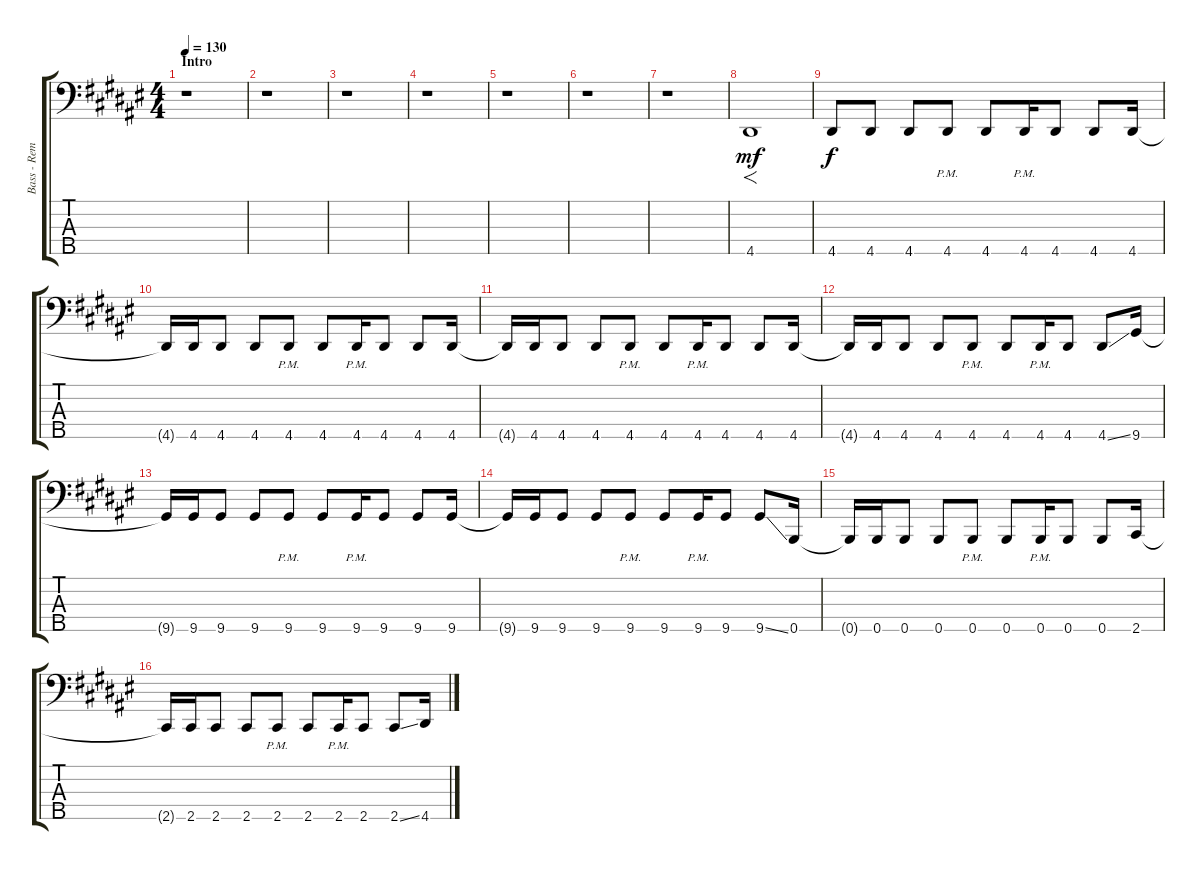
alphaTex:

\track ("Bass - Remko Tielemans" "Bass - Rem") {instrument electricbasspick}
\staff {score tabs}
\tuning (G2 D2 A1 E1 B0) {hide}
\ts (4 4)
\section ("" "Intro")
\tempo 130
\clef f4
\ks d#minor
r.1{dy mf instrument electricbasspick} |
r.1 |
r.1 |
r.1 |
r.1 |
r.1 |
r.1 |
4.5.1{f} |
4.5.8{dy f} 4.5.8 4.5.8 4.5{pm}.8 4.5.8 4.5{pm}.16 4.5.8 4.5.8 4.5.16 |
4.5{t}.16 4.5.16 4.5.8 4.5.8 4.5{pm}.8 4.5.8 4.5{pm}.16 4.5.8 4.5.8 4.5.16 |
4.5{t}.16 4.5.16 4.5.8 4.5.8 4.5{pm}.8 4.5.8 4.5{pm}.16 4.5.8 4.5.8 4.5.16 |
4.5{t}.16 4.5.16 4.5.8 4.5.8 4.5{pm}.8 4.5.8 4.5{pm}.16 4.5.8 4.5{ss}.8 9.5.16 |
9.5{t}.16 9.5.16 9.5.8 9.5.8 9.5{pm}.8 9.5.8 9.5{pm}.16 9.5.8 9.5.8 9.5.16 |
9.5{t}.16 9.5.16 9.5.8 9.5.8 9.5{pm}.8 9.5.8 9.5{pm}.16 9.5.8 9.5{ss}.8 0.5.16 |
0.5{t}.16 0.5.16 0.5.8 0.5.8 0.5{pm}.8 0.5.8 0.5{pm}.16 0.5.8 0.5.8 2.5.16 |
2.5{t}.16 2.5.16 2.5.8 2.5.8 2.5{pm}.8 2.5.8 2.5{pm}.16 2.5.8 2.5{ss}.8 4.5.16
